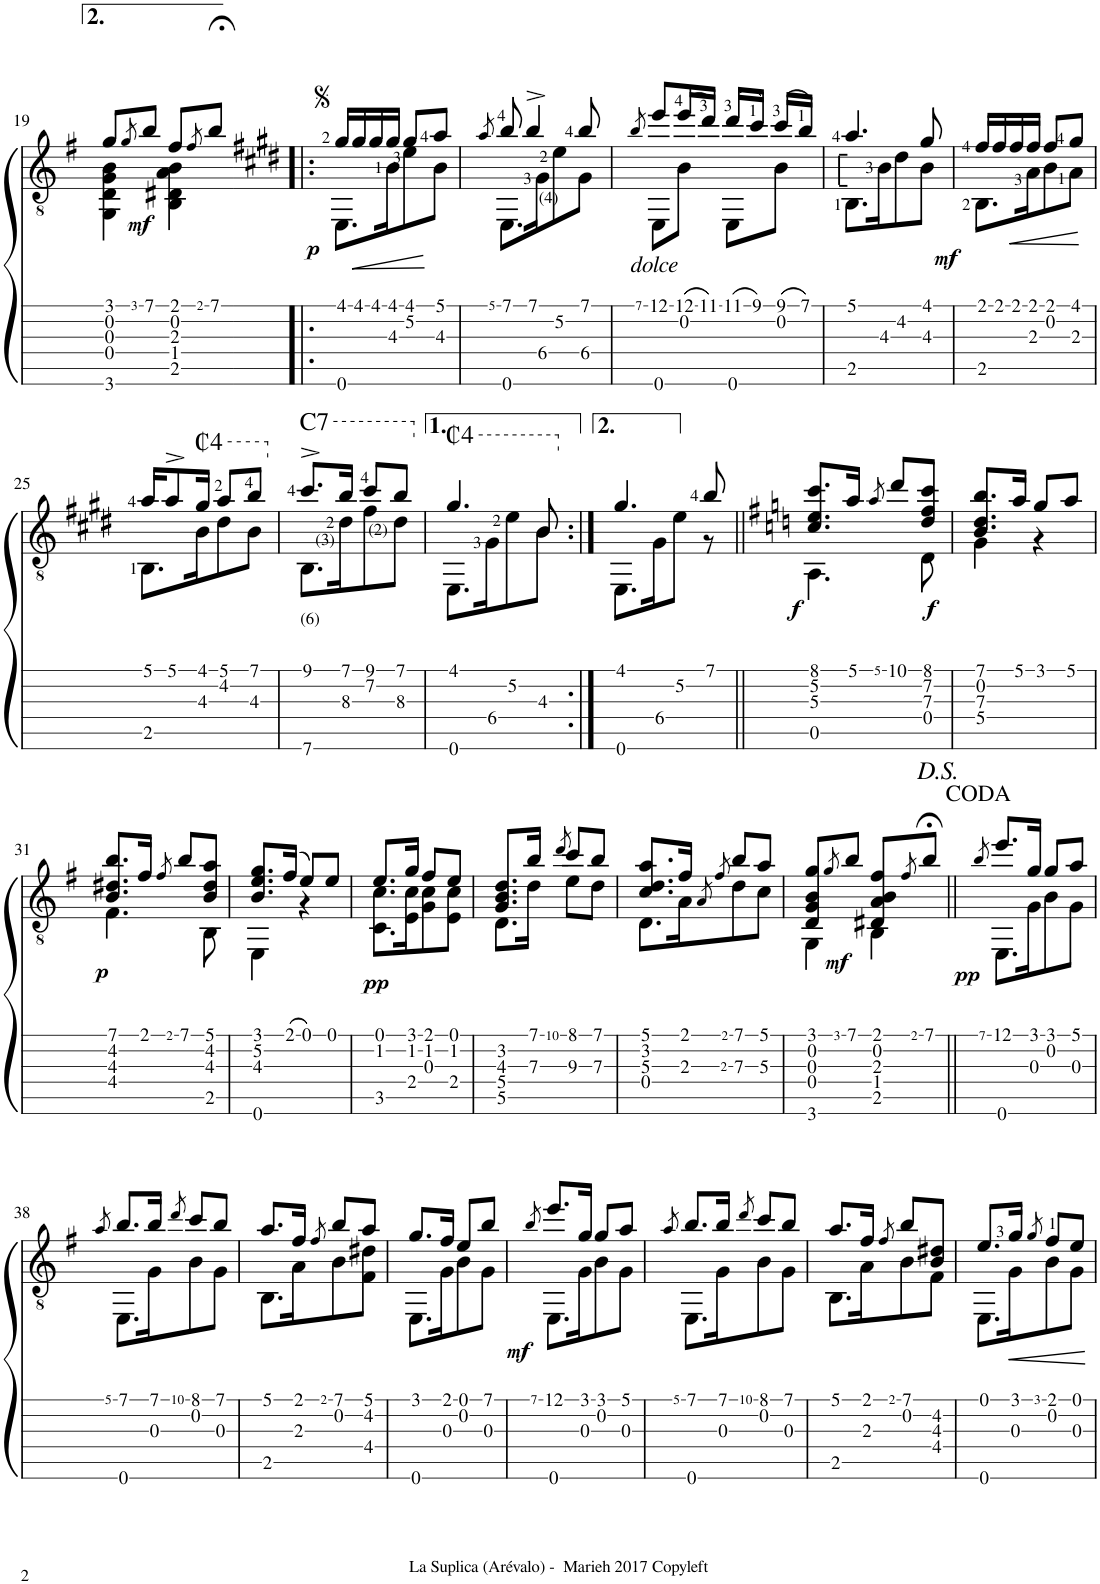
**kern	**kern	**dynam
*part2	*part1	*part1
*staff2	*staff1	*staff1
*I"Guitare classique [Tablature]	*I"Guitare classique	*
!!LO:PB:g=z
*	*clefGv2	*
*k[f#]	*k[f#]	*
*M2/4	*M2/4	*
=19	=19	=19
*^	*^	*
8gL	4GG 4D 4G 4B	8g/L	4GG\ 4D\ 4G\ 4B\	.
qg	.	8qg/	.	.
8bJ	.	8b/J	.	.
8f#L	4BB 4D#X 4A 4B	8f#/L	4BB\ 4D#X\ 4A\ 4B\	.
qf#	.	8qf#/	.	.
8bJ	.	8b;</J	.	.
=20!|:	=20!|:	=20!|:	=20!|:	=20!|:
*k[f#c#g#d#]	*	*k[f#c#g#d#]	*	*
16g#LL	8.EEL	16g#/LL	8.EE\L	.
!	!	!	!	!LO:HP:b
16g#J	.	16g#/	.	<
16g#L	.	16g#/	.	.
16g#JJ	16BJk	16g#/JJ	16B\K	.
8g#L	8eL	8g#/L	8e\	.
8aJ	8BJ	8a/J	8B\J	.
*v	*v	*	*	*
*	*v	*v	*
.	.	[
=21	=21	=21
qa	8qa/	.
*^	*^	*
8b	8.EEL	8b/	8.EE\L	.
4b	.	4b^/	.	.
.	16G#Jk	.	16G#\K	.
.	8eL	.	8e\	.
8b	8G#J	8b/	8G#\J	.
=22	=22	=22	=22	=22
qb	.	8qb/	.	.
!	!	!LO:TX:b:i:t=dolce	!	!
8eeL	8EEL	8ee/L	8EE\L	.
(16eeL	8BJ	(16ee/L	8B\J	.
16dd#JJ)	.	16dd#/JJ)	.	.
(16dd#LL	8EEL	(16dd#/LL	8EE\L	.
16cc#J)	.	16cc#/JJ)	.	.
(16cc#L	8BJ	(16cc#/LL	8B\J	.
16bJJ)	.	16b/JJ)	.	.
=23	=23	=23	=23	=23
4.a	8.BBL	4.a/	8.BB\L	.
.	16BJk	.	16B\K	.
.	8d#L	.	8d#\	.
8g#	8BJ	8g#/	8B\J	.
=24	=24	=24	=24	=24
16f#LL	8.BBL	16f#/LL	8.BB\L	.
16f#J	.	16f#/	.	.
!	!	!	!	!LO:HP:b
16f#L	.	16f#/	.	<
16f#JJ	16AJk	16f#/JJ	16A\K	.
8f#L	8BL	8f#/L	8B\	.
8g#J	8AJ	8g#/J	8A\J	.
*v	*v	*	*	*
*	*v	*v	*
.	.	[
!!LO:LB:g=z
=25	=25	=25
*^	*^	*
16aKL	8.BBL	16a/KL	8.BB\L	.
8a	.	8a^/	.	.
!	!	!LO:TX:a:t=₵4	!	!
16g#Jk	16BJk	16g#/Jk	16B\K	.
8aL	8d#L	8a/L	8d#\	.
8bJ	8BJ	8b/J	8B\J	.
=26	=26	=26	=26	=26
!	!	!LO:TX:a:t=C7	!	!
8.cc#L	8.BBL	8.cc#^/L	8.BB\L	.
16bJk	16d#Jk	16b/Jk	16d#\K	.
8cc#L	8f#L	8cc#/L	8f#\	.
8bJ	8d#J	8b/J	8d#\J	.
=27	=27	=27	=27	=27
!	!	!LO:TX:a:t=₵4	!	!
4.g#	8.EEL	4.g#/	8.EE\L	.
.	16G#Jk	.	16G#\K	.
.	8e	.	8e\	.
8B	8r	8B/	8B\J	.
=28:|!	=28:|!	=28:|!	=28:|!	=28:|!
4.g#	8.EEL	4.g#/	8.EE\L	.
.	16G#Jk	.	16G#\K	.
.	8e	.	8e\J	.
8b	8r	8b/	8r	.
=29||	=29||	=29||	=29||	=29||
*k[f#]	*	*k[f#]	*	*
8.c\ 8.e\ 8.cc\L	4.AA	8.c/ 8.e/ 8.cc/L	4.AA\	.
16aJk	.	16a/Jk	.	.
qa	.	8qa/	.	.
8ddL	.	8dd/L	.	.
8d\ 8f#\ 8cc\J	8D	8d/ 8f#/ 8cc/J	8D\	.
=30	=30	=30	=30	=30
8.d\ 8.B\ 8.b\L	4G	8.B/ 8.d/ 8.b/L	4G\	.
16aJk	.	16a/Jk	.	.
8gL	4r	8g/L	4r	.
8aJ	.	8a/J	.	.
!!LO:LB:g=z	!!
=31	=31	=31	=31	=31
8.B\ 8.d#X\ 8.b\L	4.F#	8.B/ 8.d#X/ 8.b/L	4.F#\	.
16f#Jk	.	16f#/Jk	.	.
qf#	.	8qf#/	.	.
8bL	.	8b/L	.	.
8B\ 8d#\ 8a\J	8BB	8B/ 8d#/ 8a/J	8BB\	.
=32	=32	=32	=32	=32
8.B\ 8.e\ 8.g\L	4EE	8.B/ 8.e/ 8.g/L	4EE\	.
(16f#Jk	.	(16f#/Jk	.	.
8eL)	4r	8e/L)	4r	.
8eJ	.	8e/J	.	.
=33	=33	=33	=33	=33
8.eL	8.C\ 8.c\L	8.e/L	8.C\ 8.c\L	.
16gJk	16E\ 16c\Jk	16g/Jk	16E\ 16c\K	.
8f#L	8G\ 8c\L	8f#/L	8G\ 8c\	.
8eJ	8E\ 8c\J	8e/J	8E\ 8c\J	.
=34	=34	=34	=34	=34
8.G\ 8.B\ 8.d\L	8.DL	8.G/ 8.B/ 8.d/L	8.D\L	.
16bJk	16dJk	16b/Jk	16d\Jk	.
qdd	.	8qdd/	.	.
8ccL	8eL	8cc/L	8e\L	.
8bJ	8dJ	8b/J	8d\J	.
=35	=35	=35	=35	=35
8.c\ 8.d\ 8.a\L	8.DL	8.c/ 8.d/ 8.a/L	8.D\L	.
16f#Jk	16AJk	16f#/Jk	16A\K	.
qf#	qA	8qf#/	8qA/	.
8bL	8dL	8b/L	8d\	.
8aJ	8cJ	8a/J	8c\J	.
=36	=36	=36	=36	=36
8D\ 8G\ 8B\ 8g\L	4GG	8D/ 8G/ 8B/ 8g/L	4GG\	.
qg	.	8qg/	.	.
8bJ	.	8b/J	.	.
8D#X\ 8A\ 8B\ 8f#\L	4BB	8D#X/ 8A/ 8B/ 8f#/L	4BB\	.
qf#	.	8qf#/	.	.
8bJ	.	8b;</J	.	.
=37||	=37||	=37||	=37||	=37||
qb	.	8qb/	.	.
8.eeL	8.EEL	8.ee/L	8.EE\L	.
16gJk	16GJk	16g/Jk	16G\K	.
8gL	8BL	8g/L	8B\	.
8aJ	8GJ	8a/J	8G\J	.
!!LO:LB:g=z	!!
=38	=38	=38	=38	=38
qa	.	8qa/	.	.
8.bL	8.EEL	8.b/L	8.EE\L	.
16bJk	16GJk	16b/Jk	16G\K	.
qdd	.	8qdd/	.	.
8ccL	8BL	8cc/L	8B\	.
8bJ	8GJ	8b/J	8G\J	.
=39	=39	=39	=39	=39
8.aL	8.BBL	8.a/L	8.BB\L	.
16f#Jk	16AJk	16f#/Jk	16A\K	.
qf#	.	8qf#/	.	.
8bL	8BL	8b/L	8B\	.
8aJ	8F#\ 8d#X\J	8a/J	8F#\ 8d#X\J	.
=40	=40	=40	=40	=40
8.gL	8.EEL	8.g/L	8.EE\L	.
16f#Jk	16GJk	16f#/Jk	16G\K	.
8eL	8BL	8e/L	8B\	.
8bJ	8GJ	8b/J	8G\J	.
=41	=41	=41	=41	=41
qb	.	8qb/	.	.
8.eeL	8.EEL	8.ee/L	8.EE\L	.
16gJk	16GJk	16g/Jk	16G\K	.
8gL	8BL	8g/L	8B\	.
8aJ	8GJ	8a/J	8G\J	.
=42	=42	=42	=42	=42
qa	.	8qa/	.	.
8.bL	8.EEL	8.b/L	8.EE\L	.
16bJk	16GJk	16b/Jk	16G\K	.
qdd	.	8qdd/	.	.
8ccL	8BL	8cc/L	8B\	.
8bJ	8GJ	8b/J	8G\J	.
=43	=43	=43	=43	=43
8.aL	8.BBL	8.a/L	8.BB\L	.
16f#Jk	16AJk	16f#/Jk	16A\K	.
qf#	.	8qf#/	.	.
8bL	8BL	8b/L	8B\	.
8B\ 8d#X\J	8F#J	8B/ 8d#X/J	8F#\J	.
=44	=44	=44	=44	=44
8.eL	8.EEL	8.e/L	8.EE\L	.
!	!	!	!	!LO:HP:b
16gJk	16GJk	16g/Jk	16G\K	<
qg	.	8qg/	.	.
8f#L	8BL	8f#/L	8B\	.
8eJ	8GJ	8e/J	8G\J	.
*v	*v	*	*	*
*	*v	*v	*
.	.	[
=	=	=
*-	*-	*-
